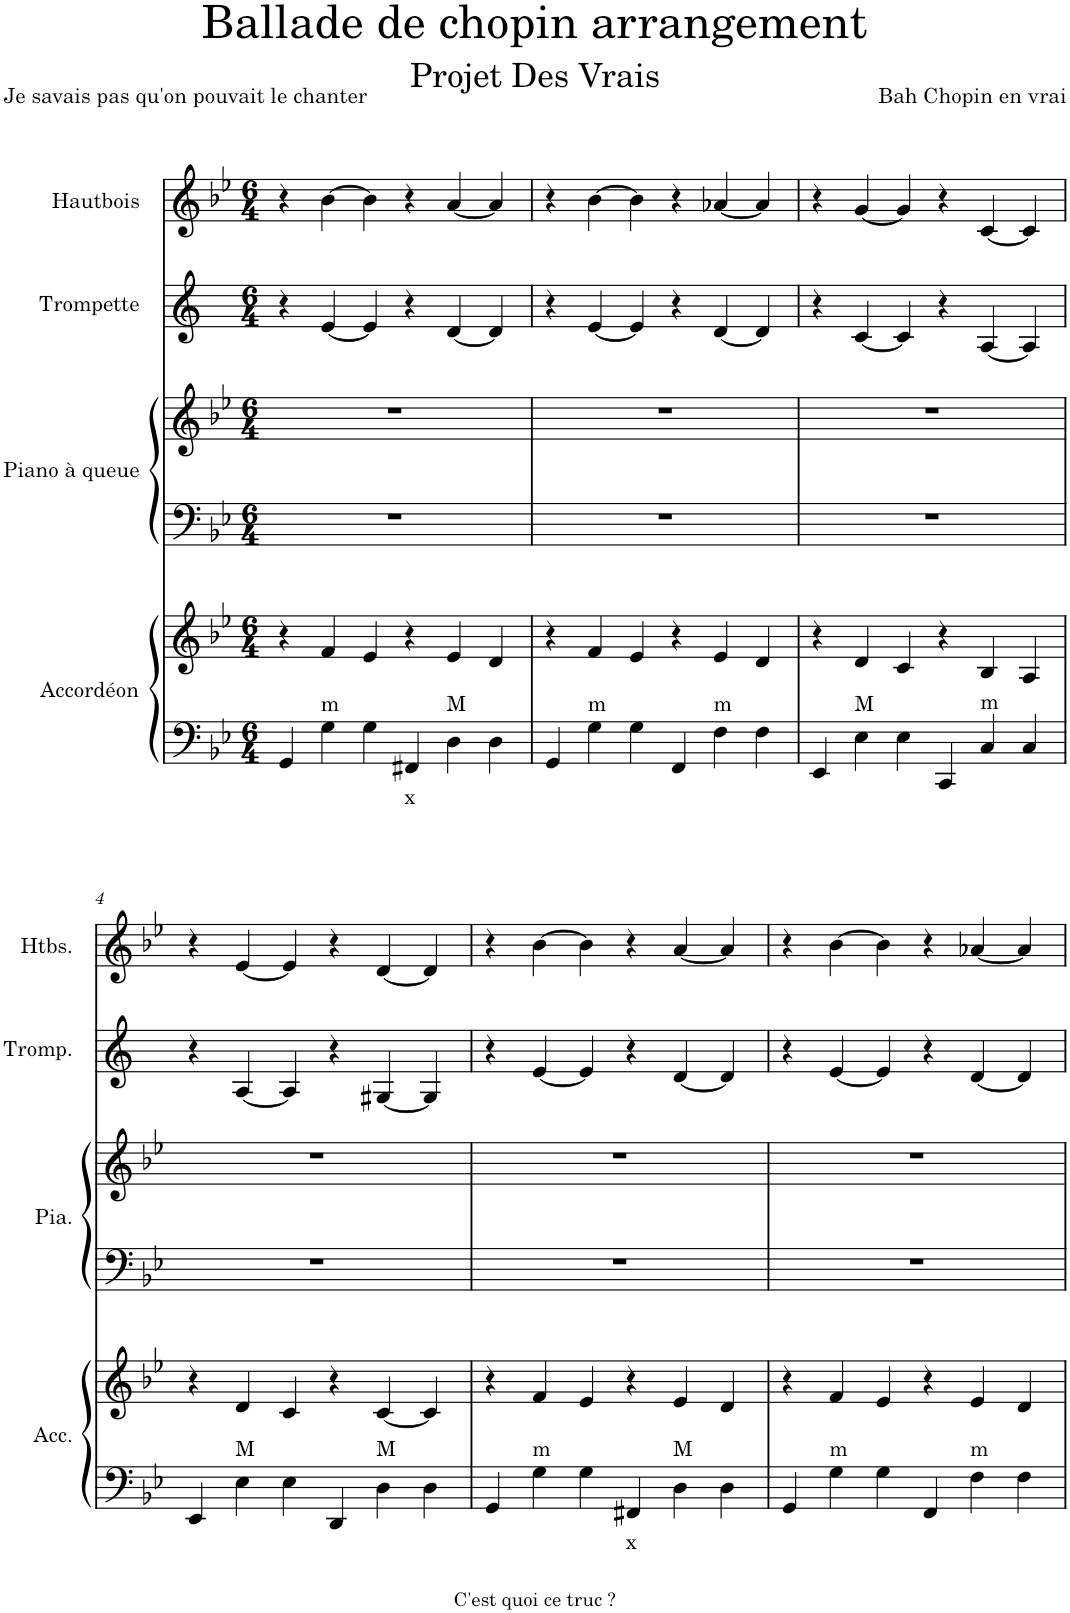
**kern	**kern	**kern	**kern	**kern	**kern
*part4	*part4	*part3	*part3	*part2	*part1
*staff6	*staff5	*staff4	*staff3	*staff2	*staff1
*I"Accordéon	*	*I"Piano à queue	*	*I"Trompette	*I"Hautbois
*I'Acc.	*	*I'Pia.	*	*I'Tromp.	*I'Htbs.
*clefF4	*clefG2	*clefF4	*clefG2	*clefG2	*clefG2
*	*	*	*	*Trd1c2	*
*k[b-e-]	*k[b-e-]	*k[b-e-]	*k[b-e-]	*k[]	*k[b-e-]
*M6/4	*M6/4	*M6/4	*M6/4	*M6/4	*M6/4
=1	=1	=1	=1	=1	=1
4GG/	4r	1.r	1.r	4r	4r
!LO:TX:a:t=m	!	!	!	!	!
4G\	4f/	.	.	[4e/	[4b-\
4G\	4e-/	.	.	4e/]	4b-\]
!LO:TX:b:t=x	!	!	!	!	!
4FF#X/	4r	.	.	4r	4r
!LO:TX:a:t=M	!	!	!	!	!
4D\	4e-/	.	.	[4d/	[4a/
4D\	4d/	.	.	4d/]	4a/]
=2	=2	=2	=2	=2	=2
4GG/	4r	1.r	1.r	4r	4r
!LO:TX:a:t=m	!	!	!	!	!
4G\	4f/	.	.	[4e/	[4b-\
4G\	4e-/	.	.	4e/]	4b-\]
4FF/	4r	.	.	4r	4r
!LO:TX:a:t=m	!	!	!	!	!
4F\	4e-/	.	.	[4d/	[4a-X/
4F\	4d/	.	.	4d/]	4a-/]
=3	=3	=3	=3	=3	=3
4EE-/	4r	1.r	1.r	4r	4r
!LO:TX:a:t=M	!	!	!	!	!
4E-\	4d/	.	.	[4c/	[4g/
4E-\	4c/	.	.	4c/]	4g/]
4CC/	4r	.	.	4r	4r
!LO:TX:a:t=m	!	!	!	!	!
4C/	4B-/	.	.	[4A/	[4c/
4C/	4A/	.	.	4A/]	4c/]
!!LO:LB:g=z
=4	=4	=4	=4	=4	=4
4EE-/	4r	1.r	1.r	4r	4r
!LO:TX:a:t=M	!	!	!	!	!
4E-\	4d/	.	.	[4A/	[4e-/
4E-\	4c/	.	.	4A/]	4e-/]
4DD/	4r	.	.	4r	4r
!LO:TX:a:t=M	!	!	!	!	!
4D\	[4c/	.	.	[4G#X/	[4d/
4D\	4c/]	.	.	4G#/]	4d/]
=5	=5	=5	=5	=5	=5
4GG/	4r	1.r	1.r	4r	4r
!LO:TX:a:t=m	!	!	!	!	!
4G\	4f/	.	.	[4e/	[4b-\
4G\	4e-/	.	.	4e/]	4b-\]
!LO:TX:b:t=x	!	!	!	!	!
4FF#X/	4r	.	.	4r	4r
!LO:TX:a:t=M	!	!	!	!	!
4D\	4e-/	.	.	[4d/	[4a/
4D\	4d/	.	.	4d/]	4a/]
=6	=6	=6	=6	=6	=6
4GG/	4r	1.r	1.r	4r	4r
!LO:TX:a:t=m	!	!	!	!	!
4G\	4f/	.	.	[4e/	[4b-\
4G\	4e-/	.	.	4e/]	4b-\]
4FF/	4r	.	.	4r	4r
!LO:TX:a:t=m	!	!	!	!	!
4F\	4e-/	.	.	[4d/	[4a-X/
4F\	4d/	.	.	4d/]	4a-/]
=	=	=	=	=	=
*-	*-	*-	*-	*-	*-
